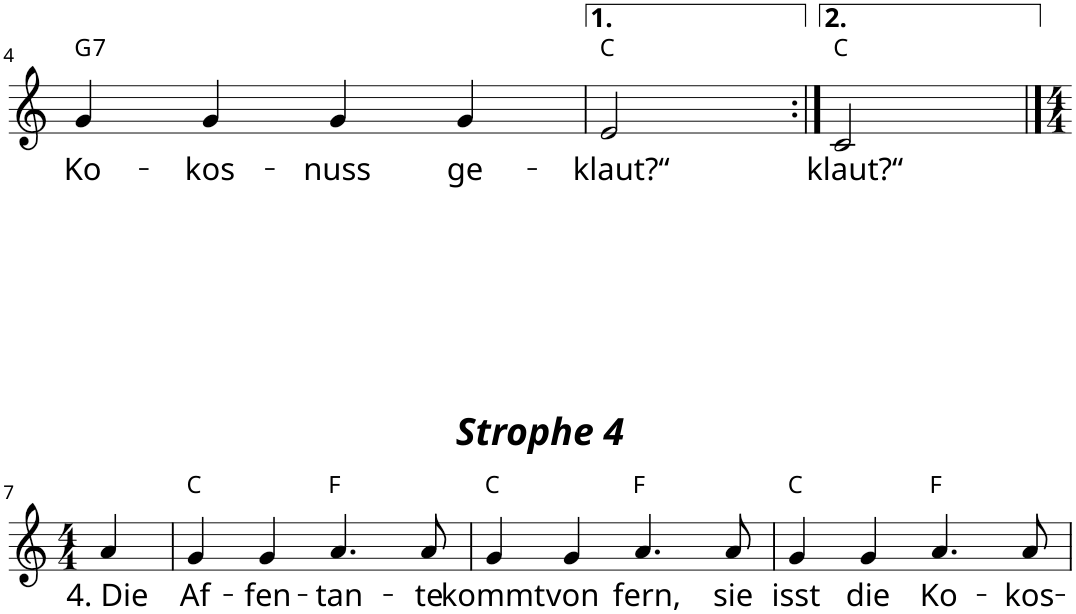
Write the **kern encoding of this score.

**kern	**text	**harte
*part1	*part1	*part1
*staff1	*staff1	*
*I"Soprano	*	*
*I'S.	*	*
!!LO:PB:g=z
*clefG2	*	*
*k[]	*	*
*M4/4	*	*
=4	=4	=4
!	!LO:LY:b	!LO:H:kt=7
4g/	Ko-	G:7
!	!LO:LY:b	!
4g/	-kos-	.
!	!LO:LY:b	!
4g/	-nuss	.
!	!LO:LY:b	!
4g/	ge-	.
=5	=5	=5
!	!LO:LY:b	!
2e/	-klaut?“	C:maj
=6:|!	=6:|!	=6:|!
!	!LO:LY:b	!
2c/	klaut?“	C:maj
!!LO:LB:g=z
==7	==7	==7
*M4/4	*	*
!	!LO:LY:b	!
4a/	4. Die	.
=8	=8	=8
!	!LO:LY:b	!
4g/	Af-	C:maj
!	!LO:LY:b	!
4g/	-fen-	.
!	!LO:LY:b	!
4.a/	-tan-	F:maj
!	!LO:LY:b	!
8a/	-te	.
=9	=9	=9
!	!LO:LY:b	!
4g/	kommt	C:maj
!	!LO:LY:b	!
4g/	von	.
!	!LO:LY:b	!
4.a/	fern,	F:maj
!	!LO:LY:b	!
8a/	sie	.
=10	=10	=10
!	!LO:LY:b	!
4g/	isst	C:maj
!	!LO:LY:b	!
4g/	die	.
!	!LO:LY:b	!
4.a/	Ko-	F:maj
!	!LO:LY:b	!
8a/	-kos-	.
=	=	=
*-	*-	*-
